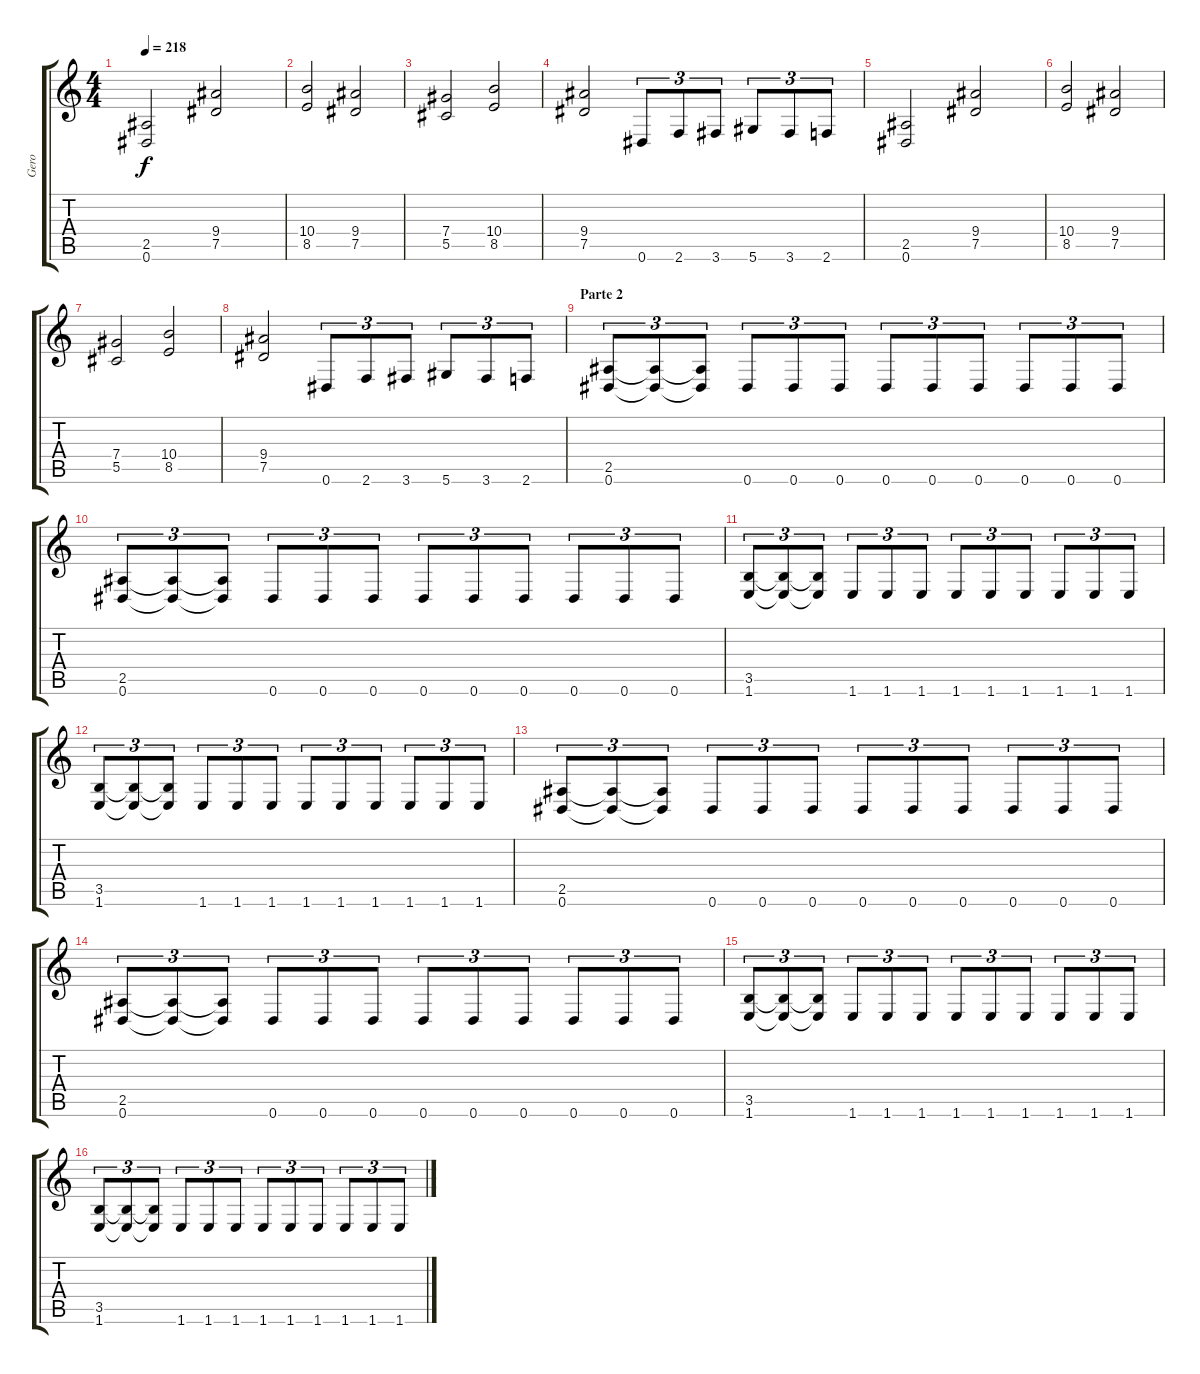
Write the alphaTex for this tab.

\track ("Gero" "Gero") {instrument distortionguitar}
\staff {score tabs}
\tuning (Eb4 Bb3 Gb3 Db3 Ab2 Eb2) {hide}
\ts (4 4)
\tempo 218
\clef g2
\ks c
(2.5 0.6).2{dy f} (9.4 7.5).2 |
(10.4 8.5).2 (9.4 7.5).2 |
(7.4 5.5).2 (10.4 8.5).2 |
(9.4 7.5).2 0.6.8{tu (3 2)} 2.6.8{tu (3 2)} 3.6.8{tu (3 2)} 5.6.8{tu (3 2)} 3.6.8{tu (3 2)} 2.6.8{tu (3 2)} |
(2.5 0.6).2 (9.4 7.5).2 |
(10.4 8.5).2 (9.4 7.5).2 |
(7.4 5.5).2 (10.4 8.5).2 |
(9.4 7.5).2 0.6.8{tu (3 2)} 2.6.8{tu (3 2)} 3.6.8{tu (3 2)} 5.6.8{tu (3 2)} 3.6.8{tu (3 2)} 2.6.8{tu (3 2)} |
\section ("" "Parte 2")
(2.5 0.6).8{tu (3 2)} (2.5{t} 0.6{t}).8{tu (3 2)} (2.5{t} 0.6{t}).8{tu (3 2)} 0.6.8{tu (3 2)} 0.6.8{tu (3 2)} 0.6.8{tu (3 2)} 0.6.8{tu (3 2)} 0.6.8{tu (3 2)} 0.6.8{tu (3 2)} 0.6.8{tu (3 2)} 0.6.8{tu (3 2)} 0.6.8{tu (3 2)} |
(2.5 0.6).8{tu (3 2)} (2.5{t} 0.6{t}).8{tu (3 2)} (2.5{t} 0.6{t}).8{tu (3 2)} 0.6.8{tu (3 2)} 0.6.8{tu (3 2)} 0.6.8{tu (3 2)} 0.6.8{tu (3 2)} 0.6.8{tu (3 2)} 0.6.8{tu (3 2)} 0.6.8{tu (3 2)} 0.6.8{tu (3 2)} 0.6.8{tu (3 2)} |
(3.5 1.6).8{tu (3 2)} (3.5{t} 1.6{t}).8{tu (3 2)} (3.5{t} 1.6{t}).8{tu (3 2)} 1.6.8{tu (3 2)} 1.6.8{tu (3 2)} 1.6.8{tu (3 2)} 1.6.8{tu (3 2)} 1.6.8{tu (3 2)} 1.6.8{tu (3 2)} 1.6.8{tu (3 2)} 1.6.8{tu (3 2)} 1.6.8{tu (3 2)} |
(3.5 1.6).8{tu (3 2)} (3.5{t} 1.6{t}).8{tu (3 2)} (3.5{t} 1.6{t}).8{tu (3 2)} 1.6.8{tu (3 2)} 1.6.8{tu (3 2)} 1.6.8{tu (3 2)} 1.6.8{tu (3 2)} 1.6.8{tu (3 2)} 1.6.8{tu (3 2)} 1.6.8{tu (3 2)} 1.6.8{tu (3 2)} 1.6.8{tu (3 2)} |
(2.5 0.6).8{tu (3 2)} (2.5{t} 0.6{t}).8{tu (3 2)} (2.5{t} 0.6{t}).8{tu (3 2)} 0.6.8{tu (3 2)} 0.6.8{tu (3 2)} 0.6.8{tu (3 2)} 0.6.8{tu (3 2)} 0.6.8{tu (3 2)} 0.6.8{tu (3 2)} 0.6.8{tu (3 2)} 0.6.8{tu (3 2)} 0.6.8{tu (3 2)} |
(2.5 0.6).8{tu (3 2)} (2.5{t} 0.6{t}).8{tu (3 2)} (2.5{t} 0.6{t}).8{tu (3 2)} 0.6.8{tu (3 2)} 0.6.8{tu (3 2)} 0.6.8{tu (3 2)} 0.6.8{tu (3 2)} 0.6.8{tu (3 2)} 0.6.8{tu (3 2)} 0.6.8{tu (3 2)} 0.6.8{tu (3 2)} 0.6.8{tu (3 2)} |
(3.5 1.6).8{tu (3 2)} (3.5{t} 1.6{t}).8{tu (3 2)} (3.5{t} 1.6{t}).8{tu (3 2)} 1.6.8{tu (3 2)} 1.6.8{tu (3 2)} 1.6.8{tu (3 2)} 1.6.8{tu (3 2)} 1.6.8{tu (3 2)} 1.6.8{tu (3 2)} 1.6.8{tu (3 2)} 1.6.8{tu (3 2)} 1.6.8{tu (3 2)} |
(3.5 1.6).8{tu (3 2)} (3.5{t} 1.6{t}).8{tu (3 2)} (3.5{t} 1.6{t}).8{tu (3 2)} 1.6.8{tu (3 2)} 1.6.8{tu (3 2)} 1.6.8{tu (3 2)} 1.6.8{tu (3 2)} 1.6.8{tu (3 2)} 1.6.8{tu (3 2)} 1.6.8{tu (3 2)} 1.6.8{tu (3 2)} 1.6.8{tu (3 2)}
